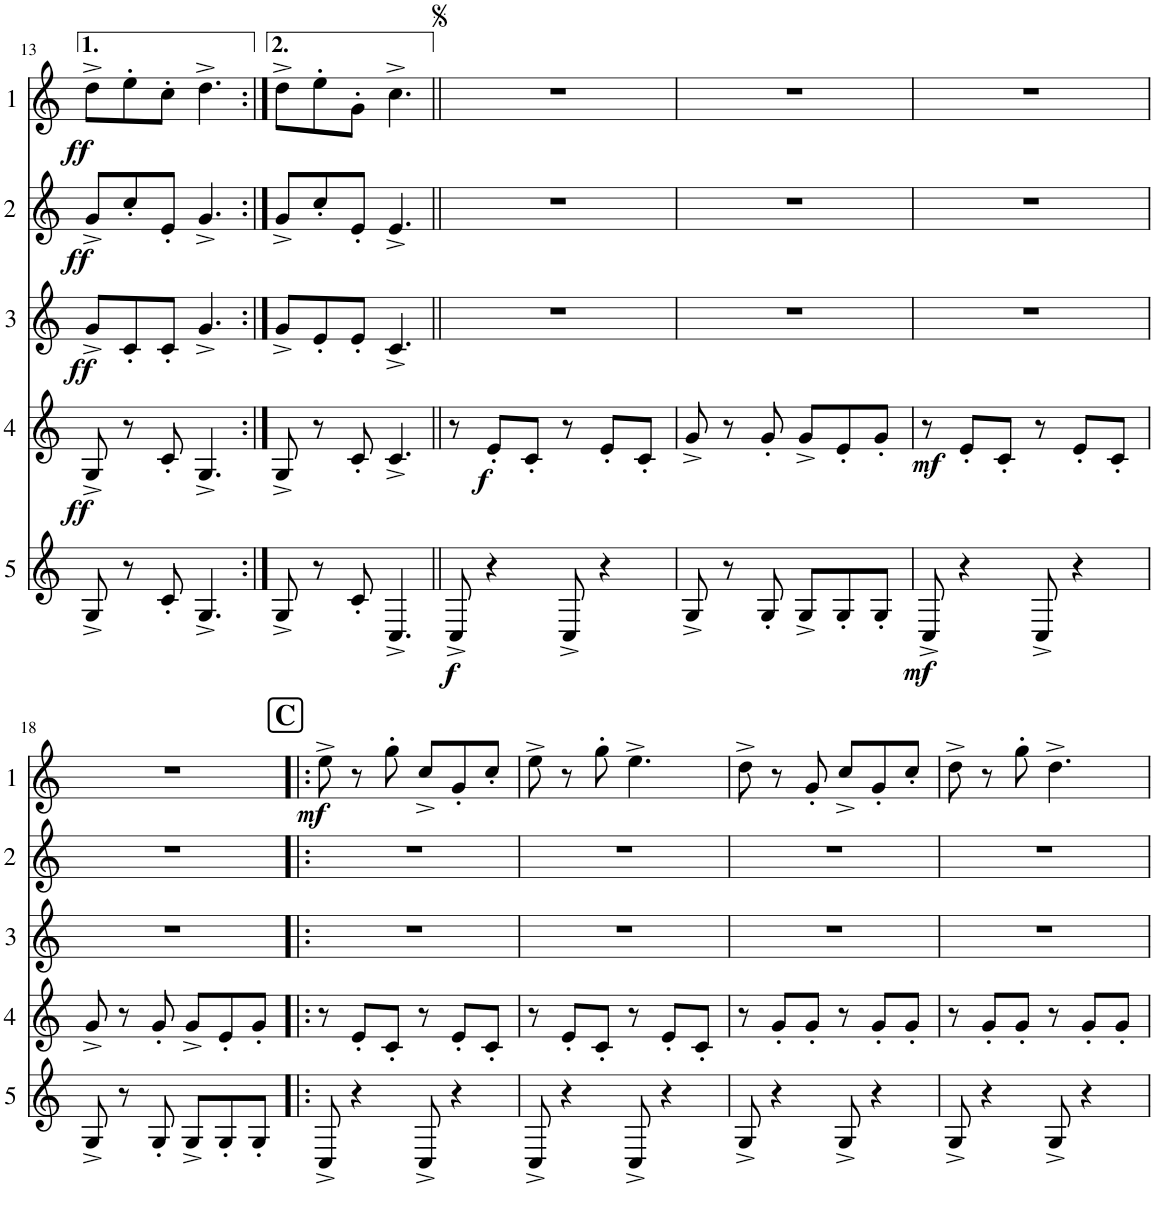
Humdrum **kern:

**kern	**dynam	**kern	**dynam	**kern	**dynam	**kern	**dynam	**kern	**dynam
*part5	*part5	*part4	*part4	*part3	*part3	*part2	*part2	*part1	*part1
*staff5	*staff5	*staff4	*staff4	*staff3	*staff3	*staff2	*staff2	*staff1	*staff1
*I"5	*	*I"4	*	*I"3	*	*I"2	*	*I"1	*
!!LO:PB:g=z
*clefG2	*	*clefG2	*	*clefG2	*	*clefG2	*	*clefG2	*
*Trd4c7	*	*Trd4c7	*	*Trd4c7	*	*Trd4c7	*	*Trd4c7	*
*k[]	*	*k[]	*	*k[]	*	*k[]	*	*k[]	*
*M6/8	*	*M6/8	*	*M6/8	*	*M6/8	*	*M6/8	*
=13	=13	=13	=13	=13	=13	=13	=13	=13	=13
!	!	!	!LO:DY:b	!	!LO:DY:b	!	!LO:DY:b	!	!LO:DY:b
8G^/	.	8G^/	ff	8g^/L	ff	8g^/L	ff	8dd^\L	ff
8r	.	8r	.	8c'/	.	8cc'/	.	8ee'\	.
8c'/	.	8c'/	.	8c'/J	.	8e'/J	.	8cc'\J	.
4.G^/	.	4.G^/	.	4.g^/	.	4.g^/	.	4.dd^\	.
=14:|!	=14:|!	=14:|!	=14:|!	=14:|!	=14:|!	=14:|!	=14:|!	=14:|!	=14:|!
8G^/	.	8G^/	.	8g^/L	.	8g^/L	.	8dd^\L	.
8r	.	8r	.	8e'/	.	8cc'/	.	8ee'\	.
8c'/	.	8c'/	.	8e'/J	.	8e'/J	.	8g'\J	.
4.C^/	.	4.c^/	.	4.c^/	.	4.e^/	.	4.cc^\	.
=15||	=15||	=15||	=15||	=15||	=15||	=15||	=15||	=15||	=15||
!	!LO:DY:b	!	!	!	!	!	!	!	!
8C^/	f	8r	.	2.r	.	2.r	.	2.r	.
!	!	!	!LO:DY:b	!	!	!	!	!	!
4r	.	8e'/L	f	.	.	.	.	.	.
.	.	8c'/J	.	.	.	.	.	.	.
8C^/	.	8r	.	.	.	.	.	.	.
4r	.	8e'/L	.	.	.	.	.	.	.
.	.	8c'/J	.	.	.	.	.	.	.
=16	=16	=16	=16	=16	=16	=16	=16	=16	=16
8G^/	.	8g^/	.	2.r	.	2.r	.	2.r	.
8r	.	8r	.	.	.	.	.	.	.
8G'/	.	8g'/	.	.	.	.	.	.	.
8G^/L	.	8g^/L	.	.	.	.	.	.	.
8G'/	.	8e'/	.	.	.	.	.	.	.
8G'/J	.	8g'/J	.	.	.	.	.	.	.
=17	=17	=17	=17	=17	=17	=17	=17	=17	=17
!	!LO:DY:b	!	!LO:DY:b	!	!	!	!	!	!
8C^/	mf	8r	mf	2.r	.	2.r	.	2.r	.
4r	.	8e'/L	.	.	.	.	.	.	.
.	.	8c'/J	.	.	.	.	.	.	.
8C^/	.	8r	.	.	.	.	.	.	.
4r	.	8e'/L	.	.	.	.	.	.	.
.	.	8c'/J	.	.	.	.	.	.	.
!!LO:LB:g=z
=18	=18	=18	=18	=18	=18	=18	=18	=18	=18
8G^/	.	8g^/	.	2.r	.	2.r	.	2.r	.
8r	.	8r	.	.	.	.	.	.	.
8G'/	.	8g'/	.	.	.	.	.	.	.
8G^/L	.	8g^/L	.	.	.	.	.	.	.
8G'/	.	8e'/	.	.	.	.	.	.	.
8G'/J	.	8g'/J	.	.	.	.	.	.	.
!!LO:REH:place=s1:a:B:cj:fs=14:t=C
=19!|:	=19!|:	=19!|:	=19!|:	=19!|:	=19!|:	=19!|:	=19!|:	=19!|:	=19!|:
!	!	!	!	!	!	!	!	!	!LO:DY:b
8C^/	.	8r	.	2.r	.	2.r	.	8ee^\	mf
4r	.	8e'/L	.	.	.	.	.	8r	.
.	.	8c'/J	.	.	.	.	.	8gg'\	.
8C^/	.	8r	.	.	.	.	.	8cc^/L	.
4r	.	8e'/L	.	.	.	.	.	8g'/	.
.	.	8c'/J	.	.	.	.	.	8cc'/J	.
=20	=20	=20	=20	=20	=20	=20	=20	=20	=20
8C^/	.	8r	.	2.r	.	2.r	.	8ee^\	.
4r	.	8e'/L	.	.	.	.	.	8r	.
.	.	8c'/J	.	.	.	.	.	8gg'\	.
8C^/	.	8r	.	.	.	.	.	4.ee^\	.
4r	.	8e'/L	.	.	.	.	.	.	.
.	.	8c'/J	.	.	.	.	.	.	.
=21	=21	=21	=21	=21	=21	=21	=21	=21	=21
8G^/	.	8r	.	2.r	.	2.r	.	8dd^\	.
4r	.	8g'/L	.	.	.	.	.	8r	.
.	.	8g'/J	.	.	.	.	.	8g'/	.
8G^/	.	8r	.	.	.	.	.	8cc^/L	.
4r	.	8g'/L	.	.	.	.	.	8g'/	.
.	.	8g'/J	.	.	.	.	.	8cc'/J	.
=22	=22	=22	=22	=22	=22	=22	=22	=22	=22
8G^/	.	8r	.	2.r	.	2.r	.	8dd^\	.
4r	.	8g'/L	.	.	.	.	.	8r	.
.	.	8g'/J	.	.	.	.	.	8gg'\	.
8G^/	.	8r	.	.	.	.	.	4.dd^\	.
4r	.	8g'/L	.	.	.	.	.	.	.
.	.	8g'/J	.	.	.	.	.	.	.
=	=	=	=	=	=	=	=	=	=
*-	*-	*-	*-	*-	*-	*-	*-	*-	*-
